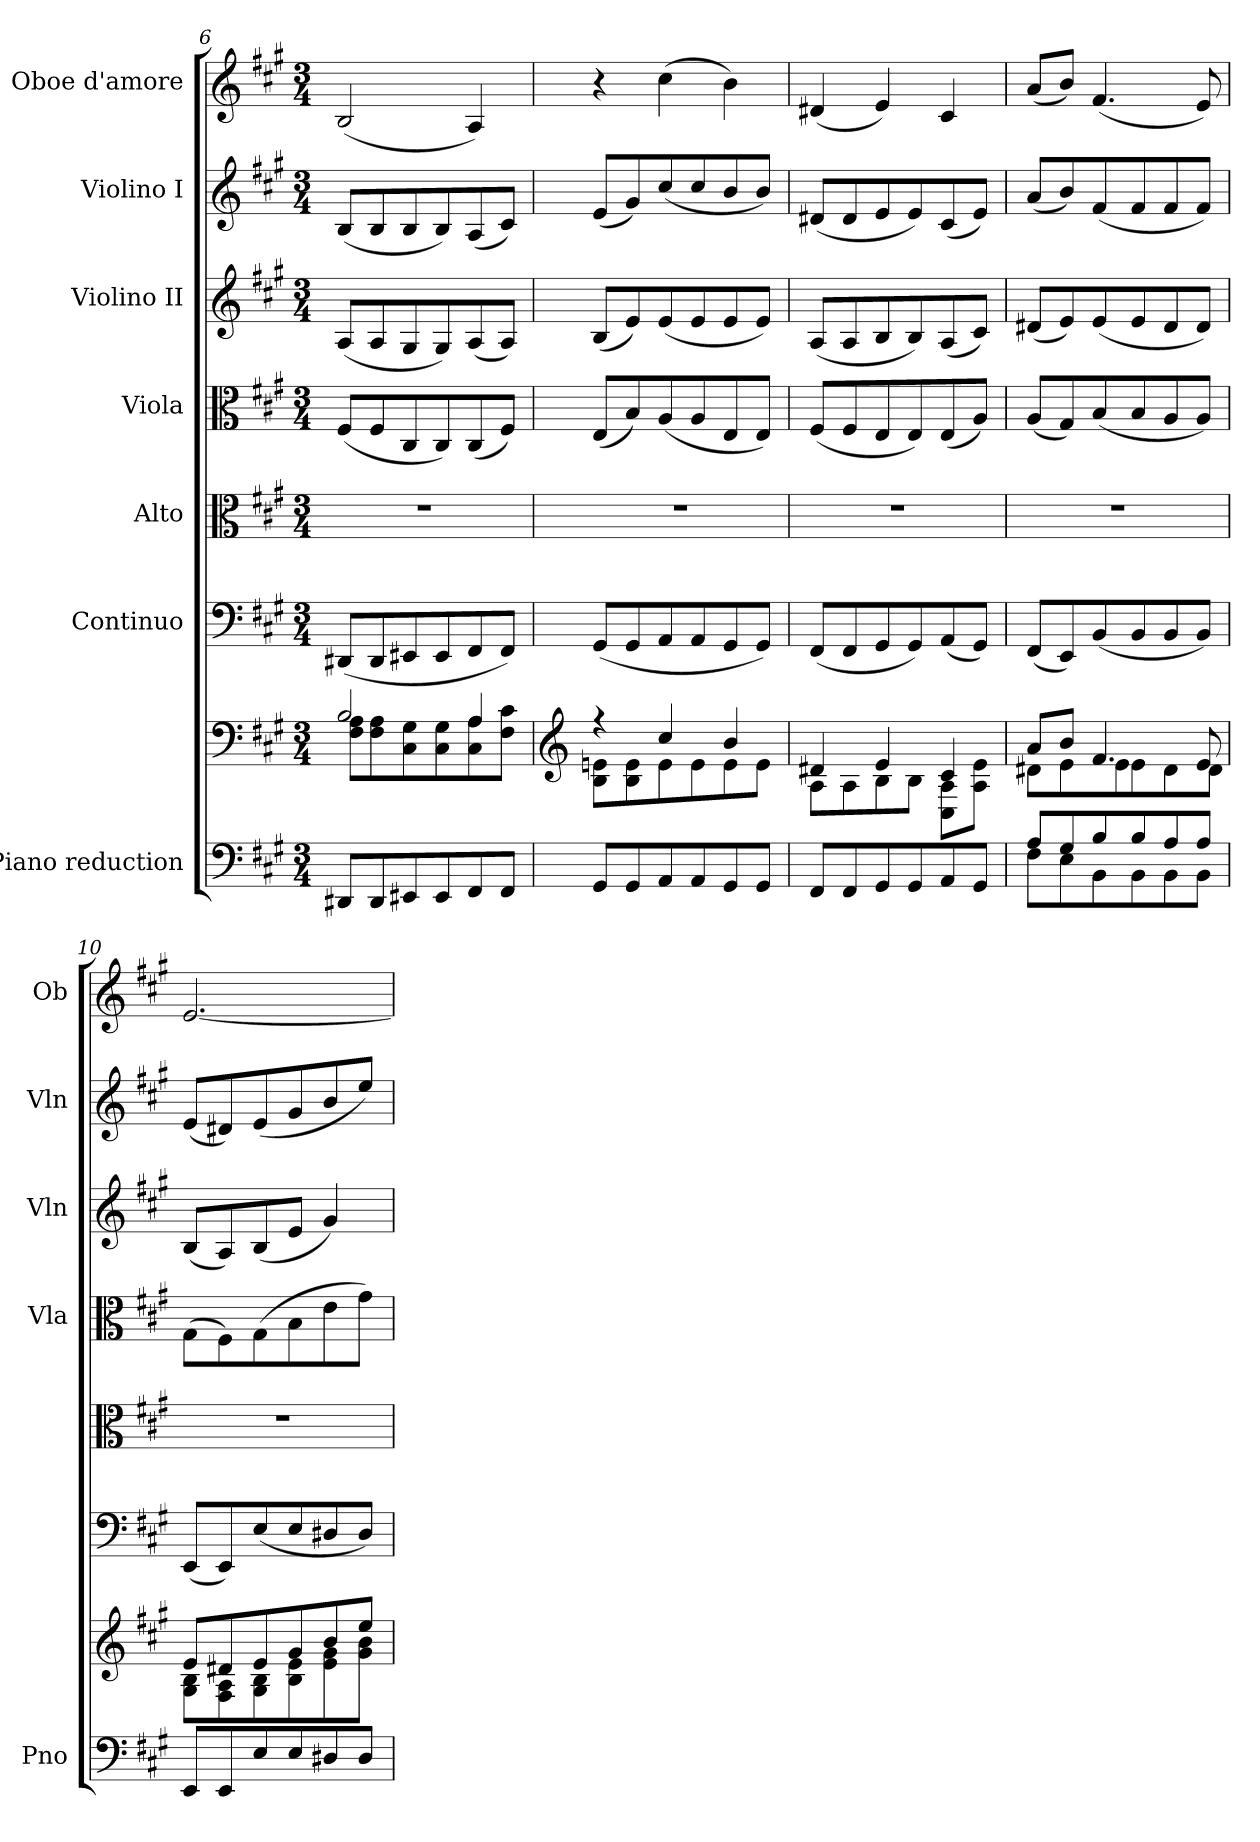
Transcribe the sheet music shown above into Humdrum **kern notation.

**kern	**kern	**kern	**kern	**kern	**kern	**kern	**kern
*part7	*part7	*part6	*part5	*part4	*part3	*part2	*part1
*staff8	*staff7	*staff6	*staff5	*staff4	*staff3	*staff2	*staff1
*I"Piano reduction	*	*I"Continuo	*I"Alto	*I"Viola	*I"Violino II	*I"Violino I	*I"Oboe d'amore
*I'Pno	*	*	*	*I'Vla	*I'Vln	*I'Vln	*I'Ob
*clefF4	*clefF4	*clefF4	*clefC3	*clefC3	*clefG2	*clefG2	*clefG2
*k[f#c#g#]	*k[f#c#g#]	*k[f#c#g#]	*k[f#c#g#]	*k[f#c#g#]	*k[f#c#g#]	*k[f#c#g#]	*k[f#c#g#]
*M3/4	*M3/4	*M3/4	*M3/4	*M3/4	*M3/4	*M3/4	*M3/4
=6	=6	=6	=6	=6	=6	=6	=6
*	*^	*	*	*	*	*	*
8DD#X/L	2B/	8F#\ 8A\L	(<8DD#X/L	2.r	(<8F#/L	(<8A/L	(<8B/L	(<2B/
8DD#/	.	8F#\ 8A\	8DD#/	.	8F#/	8A/	8B/	.
8EE#X/	.	8C#\ 8G#\	8EE#X/	.	8C#/	8G#/	8B/	.
8EE#/	.	8C#\ 8G#\	8EE#/	.	8C#/)	8G#/)	8B/)	.
8FF#/	4A/	8C#\ 8A\	8FF#/	.	(<8C#/	(<8A/	(<8A/	4A/)
8FF#/J	.	8F#\ 8c#\J	8FF#/J)	.	8F#/J)	8A/J)	8c#/J)	.
!!LO:LB:g=z
=7	=7	=7	=7	=7	=7	=7	=7	=7
*	*clefG2	*	*	*	*	*	*	*
8GG#/L	4r	8B\ 8en\L	(<8GG#/L	2.r	(<8E/L	(<8B/L	(<8e/L	4r
8GG#/	.	8B\ 8e\	8GG#/	.	8B/)	8e/)	8g#/)	.
8AA/	4cc#/	8e\	8AA/	.	(<8A/	(<8e/	(<8cc#/	(>4cc#\
8AA/	.	8e\	8AA/	.	8A/	8e/	8cc#/	.
8GG#/	4b/	8e\	8GG#/	.	8E/	8e/	8b/	4b\)
8GG#/J	.	8e\J	8GG#/J)	.	8E/J)	8e/J)	8b/J)	.
=8	=8	=8	=8	=8	=8	=8	=8	=8
8FF#/L	4d#X/	8A\L	(<8FF#/L	2.r	(<8F#/L	(<8A/L	(<8d#X/L	(<4d#X/
8FF#/	.	8A\	8FF#/	.	8F#/	8A/	8d#/	.
8GG#/	4e/	8B\	8GG#/	.	8E/	8B/	8e/	4e/)
8GG#/	.	8B\J	8GG#/)	.	8E/)	8B/)	8e/)	.
8AA/	4c#/	8C#\ 8A\L	(<8AA/	.	(<8E/	(<8A/	(<8c#/	4c#/
8GG#/J	.	8A\ 8e\J	8GG#/J)	.	8A/J)	8c#/J)	8e/J)	.
=9	=9	=9	=9	=9	=9	=9	=9	=9
*^	*	*	*	*	*	*	*	*
8A/L	8F#\L	8a/L	8d#X\L	(<8FF#/L	2.r	(<8A/L	(<8d#X/L	(<8a/L	(<8a/L
8G#/	8E\	8b/J	8e\	8EE/)	.	8G#/)	8e/)	8b/)	8b/J)
8B/	8BB\	4.f#/	8e\	(<8BB/	.	(<8B/	(<8e/	(<8f#/	(<4.f#/
8B/	8BB\	.	8e\	8BB/	.	8B/	8e/	8f#/	.
8A/	8BB\	.	8d#\	8BB/	.	8A/	8d#/	8f#/	.
8A/J	8BB\J	8e/	8d#\J	8BB/J)	.	8A/J)	8d#/J)	8f#/J)	8e/)
*v	*v	*	*	*	*	*	*	*	*
=10	=10	=10	=10	=10	=10	=10	=10	=10
8EE/L	8e/L	8G#\ 8B\L	(<8EE/L	2.r	(>8G#\L	(<8B/L	(<8e/L	[2.e/
8EE/	8d#X/	8F#\ 8A\	8EE/)	.	8F#\)	8A/)	8d#X/)	.
8E/	8e/	8G#\ 8B\	(<8E/	.	(>8G#\	(<8B/	(<8e/	.
8E/	8g#/	8B\ 8e\	8E/	.	8B\	8e/J	8g#/	.
8D#X/	8b/	8e\ 8g#\	8D#X/	.	8e\	4g#/)	8b/	.
8D#/J	8ee/J	8g#\ 8b\J	8D#/J)	.	8g#\J)	.	8ee/J)	.
*	*v	*v	*	*	*	*	*	*
=	=	=	=	=	=	=	=
*-	*-	*-	*-	*-	*-	*-	*-
